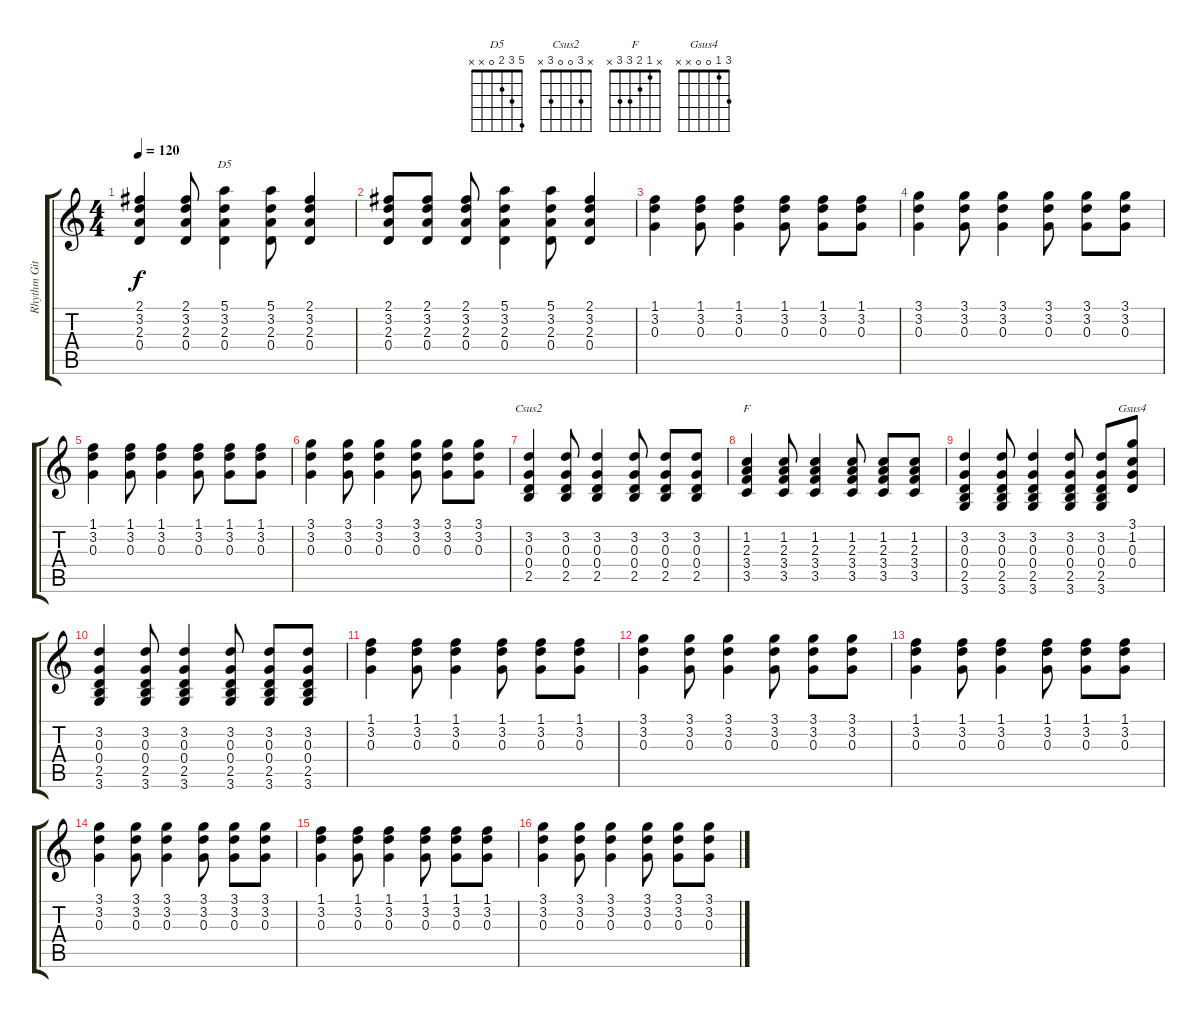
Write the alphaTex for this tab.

\track ("Rhythm Git. I" "Rhythm Git") {instrument acousticguitarsteel}
\staff {score tabs}
\tuning (E4 B3 G3 D3 A2 E2) {hide}
\chord ("D5" 5 3 2 0 x x)
\chord ("Csus2" x 3 0 0 3 x)
\chord ("F" x 1 2 3 3 x)
\chord ("Gsus4" 3 1 0 0 x x)
\ts (4 4)
\tempo 120
\clef g2
\ks c
(2.1 3.2 2.3 0.4).4{dy f} (2.1 3.2 2.3 0.4).8 (5.1 3.2 2.3 0.4).4{ch "D5"} (5.1 3.2 2.3 0.4).8 (2.1 3.2 2.3 0.4).4 |
(2.1 3.2 2.3 0.4).8 (2.1 3.2 2.3 0.4).8 (2.1 3.2 2.3 0.4).8 (5.1 3.2 2.3 0.4).4 (5.1 3.2 2.3 0.4).8 (2.1 3.2 2.3 0.4).4 |
(1.1 3.2 0.3).4 (1.1 3.2 0.3).8 (1.1 3.2 0.3).4 (1.1 3.2 0.3).8 (1.1 3.2 0.3).8 (1.1 3.2 0.3).8 |
(3.1 3.2 0.3).4 (3.1 3.2 0.3).8 (3.1 3.2 0.3).4 (3.1 3.2 0.3).8 (3.1 3.2 0.3).8 (3.1 3.2 0.3).8 |
(1.1 3.2 0.3).4 (1.1 3.2 0.3).8 (1.1 3.2 0.3).4 (1.1 3.2 0.3).8 (1.1 3.2 0.3).8 (1.1 3.2 0.3).8 |
(3.1 3.2 0.3).4 (3.1 3.2 0.3).8 (3.1 3.2 0.3).4 (3.1 3.2 0.3).8 (3.1 3.2 0.3).8 (3.1 3.2 0.3).8 |
(3.2 0.3 0.4 2.5).4{ch "Csus2"} (3.2 0.3 0.4 2.5).8 (3.2 0.3 0.4 2.5).4 (3.2 0.3 0.4 2.5).8 (3.2 0.3 0.4 2.5).8 (3.2 0.3 0.4 2.5).8 |
(1.2 2.3 3.4 3.5).4{ch "F"} (1.2 2.3 3.4 3.5).8 (1.2 2.3 3.4 3.5).4 (1.2 2.3 3.4 3.5).8 (1.2 2.3 3.4 3.5).8 (1.2 2.3 3.4 3.5).8 |
(3.2 0.3 0.4 2.5 3.6).4 (3.2 0.3 0.4 2.5 3.6).8 (3.2 0.3 0.4 2.5 3.6).4 (3.2 0.3 0.4 2.5 3.6).8 (3.2 0.3 0.4 2.5 3.6).8 (3.1 1.2 0.3 0.4).8{ch "Gsus4"} |
(3.2 0.3 0.4 2.5 3.6).4 (3.2 0.3 0.4 2.5 3.6).8 (3.2 0.3 0.4 2.5 3.6).4 (3.2 0.3 0.4 2.5 3.6).8 (3.2 0.3 0.4 2.5 3.6).8 (3.2 0.3 0.4 2.5 3.6).8 |
(1.1 3.2 0.3).4 (1.1 3.2 0.3).8 (1.1 3.2 0.3).4 (1.1 3.2 0.3).8 (1.1 3.2 0.3).8 (1.1 3.2 0.3).8 |
(3.1 3.2 0.3).4 (3.1 3.2 0.3).8 (3.1 3.2 0.3).4 (3.1 3.2 0.3).8 (3.1 3.2 0.3).8 (3.1 3.2 0.3).8 |
(1.1 3.2 0.3).4 (1.1 3.2 0.3).8 (1.1 3.2 0.3).4 (1.1 3.2 0.3).8 (1.1 3.2 0.3).8 (1.1 3.2 0.3).8 |
(3.1 3.2 0.3).4 (3.1 3.2 0.3).8 (3.1 3.2 0.3).4 (3.1 3.2 0.3).8 (3.1 3.2 0.3).8 (3.1 3.2 0.3).8 |
(1.1 3.2 0.3).4 (1.1 3.2 0.3).8 (1.1 3.2 0.3).4 (1.1 3.2 0.3).8 (1.1 3.2 0.3).8 (1.1 3.2 0.3).8 |
(3.1 3.2 0.3).4 (3.1 3.2 0.3).8 (3.1 3.2 0.3).4 (3.1 3.2 0.3).8 (3.1 3.2 0.3).8 (3.1 3.2 0.3).8
